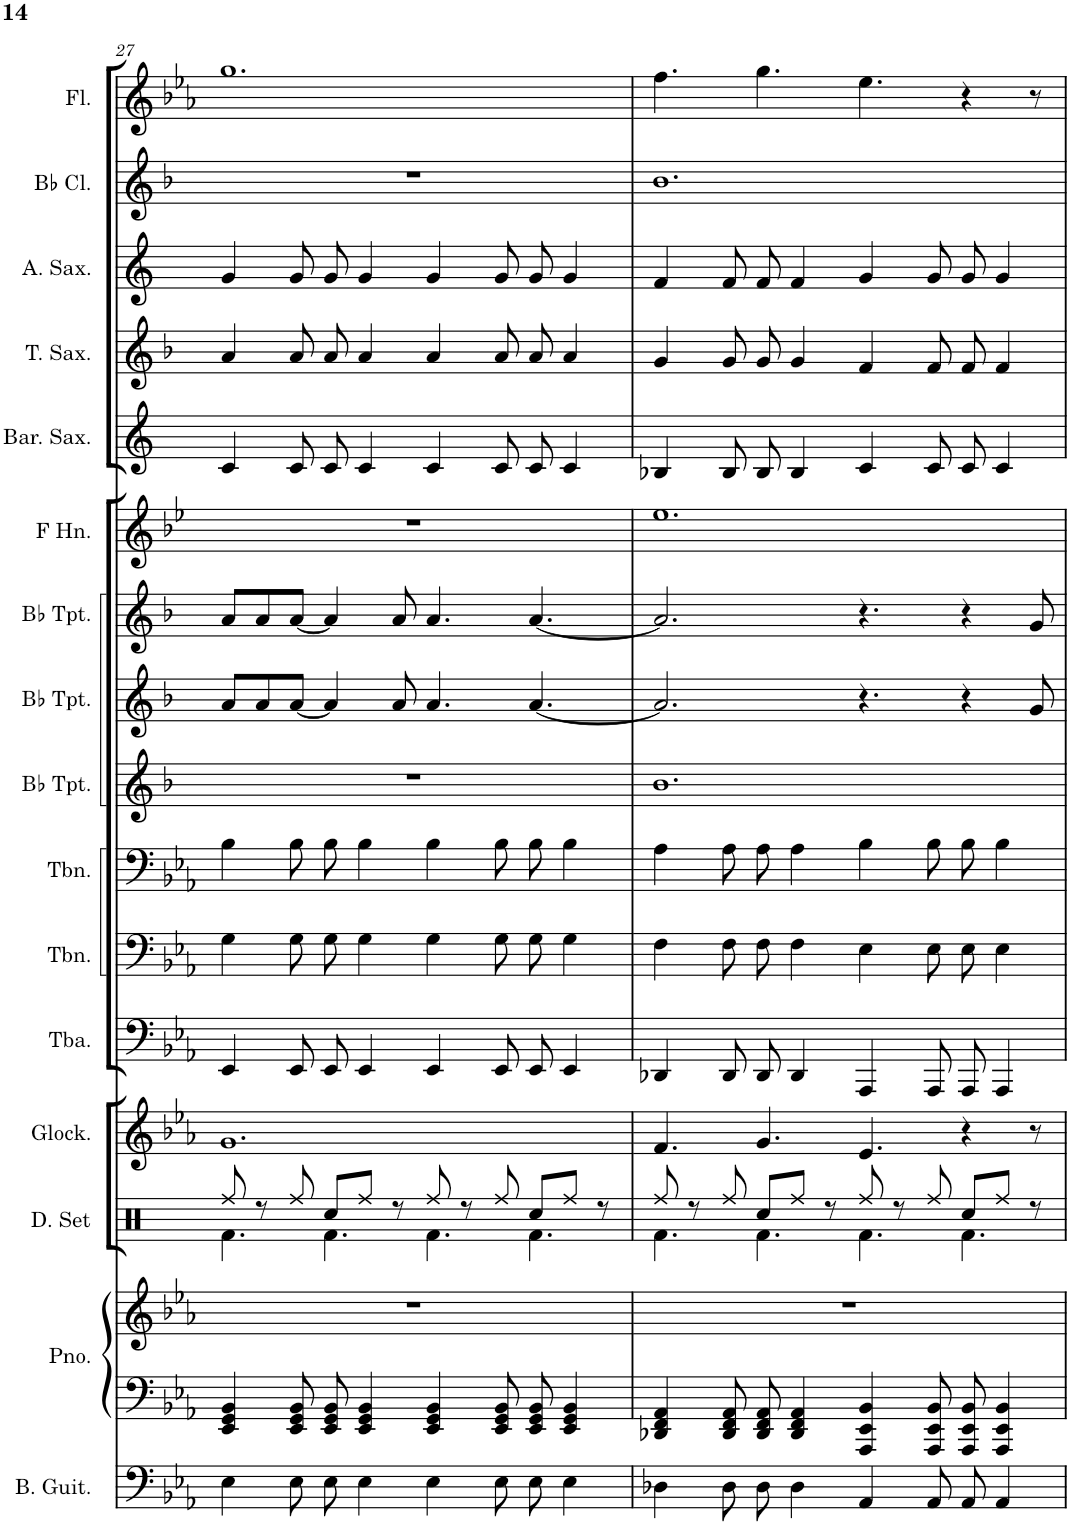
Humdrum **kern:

**kern	**kern	**kern	**kern	**kern	**kern	**kern	**kern	**kern	**kern	**kern	**kern	**kern	**kern	**kern	**kern	**kern
*part16	*part15	*part15	*part14	*part13	*part12	*part11	*part10	*part9	*part8	*part7	*part6	*part5	*part4	*part3	*part2	*part1
*staff17	*staff16	*staff15	*staff14	*staff13	*staff12	*staff11	*staff10	*staff9	*staff8	*staff7	*staff6	*staff5	*staff4	*staff3	*staff2	*staff1
*I"Bass Guitar	*I"Piano	*	*I"Drumset	*I"Glockenspiel	*I"Tuba	*I"Trombone	*I"Trombone	*I"Bb Trumpet	*I"Bb Trumpet	*I"Bb Trumpet	*I"Horn in F	*I"Baritone Saxophone	*I"Tenor Saxophone	*I"Alto Saxophone	*I"Bb Clarinet	*I"Flute
*I'B. Guit.	*I'Pno.	*	*I'D. Set	*I'Glock.	*I'Tba.	*I'Tbn.	*I'Tbn.	*I'Bb Tpt.	*I'Bb Tpt.	*I'Bb Tpt.	*	*I'Bar. Sax.	*I'T. Sax.	*I'A. Sax.	*I'Bb Cl.	*I'Fl.
!!LO:PB:g=z
*clefF4	*clefF4	*clefG2	*clefX	*clefG2	*clefF4	*clefF4	*clefF4	*clefG2	*clefG2	*clefG2	*clefG2	*clefG2	*clefG2	*clefG2	*clefG2	*clefG2
*Trd7c12	*	*	*	*Trd-14c-24	*	*	*	*Trd1c2	*Trd1c2	*Trd1c2	*Trd4c7	*Trd12c21	*Trd8c14	*Trd5c9	*Trd1c2	*
*k[b-e-a-]	*k[b-e-a-]	*k[b-e-a-]	*k[]	*k[b-e-a-]	*k[b-e-a-]	*k[b-e-a-]	*k[b-e-a-]	*k[b-]	*k[b-]	*k[b-]	*k[b-e-]	*k[]	*k[b-]	*k[]	*k[b-]	*k[b-e-a-]
*M12/8	*M12/8	*M12/8	*M12/8	*M12/8	*M12/8	*M12/8	*M12/8	*M12/8	*M12/8	*M12/8	*M12/8	*M12/8	*M12/8	*M12/8	*M12/8	*M12/8
=27	=27	=27	=27	=27	=27	=27	=27	=27	=27	=27	=27	=27	=27	=27	=27	=27
*	*	*	*^	*	*	*	*	*	*	*	*	*	*	*	*	*
4E-\	4EE-/ 4GG/ 4BB-/	1.r	8Rff/	4.Rf\	1.g	4EE-/	4G\	4B-\	1.r	8a/L	8a/L	1.r	4c/	4a/	4g/	1.r	1.gg
.	.	.	8r	.	.	.	.	.	.	8a/	8a/	.	.	.	.	.	.
8E-\	8EE-/ 8GG/ 8BB-/	.	8Rff/	.	.	8EE-/	8G\	8B-\	.	[8a/J	[8a/J	.	8c/	8a/	8g/	.	.
8E-\	8EE-/ 8GG/ 8BB-/	.	8Rcc/L	4.Rf\	.	8EE-/	8G\	8B-\	.	4a/]	4a/]	.	8c/	8a/	8g/	.	.
4E-\	4EE-/ 4GG/ 4BB-/	.	8Rff/J	.	.	4EE-/	4G\	4B-\	.	.	.	.	4c/	4a/	4g/	.	.
.	.	.	8r	.	.	.	.	.	.	8a/	8a/	.	.	.	.	.	.
4E-\	4EE-/ 4GG/ 4BB-/	.	8Rff/	4.Rf\	.	4EE-/	4G\	4B-\	.	4.a/	4.a/	.	4c/	4a/	4g/	.	.
.	.	.	8r	.	.	.	.	.	.	.	.	.	.	.	.	.	.
8E-\	8EE-/ 8GG/ 8BB-/	.	8Rff/	.	.	8EE-/	8G\	8B-\	.	.	.	.	8c/	8a/	8g/	.	.
8E-\	8EE-/ 8GG/ 8BB-/	.	8Rcc/L	4.Rf\	.	8EE-/	8G\	8B-\	.	[4.a/	[4.a/	.	8c/	8a/	8g/	.	.
4E-\	4EE-/ 4GG/ 4BB-/	.	8Rff/J	.	.	4EE-/	4G\	4B-\	.	.	.	.	4c/	4a/	4g/	.	.
.	.	.	8r	.	.	.	.	.	.	.	.	.	.	.	.	.	.
=28	=28	=28	=28	=28	=28	=28	=28	=28	=28	=28	=28	=28	=28	=28	=28	=28	=28
4D-X\	4DD-X/ 4FF/ 4AA-/	1.r	8Rff/	4.Rf\	4.f/	4DD-X/	4F\	4A-\	1.b-	2.a/]	2.a/]	1.ee-	4B-X/	4g/	4f/	1.b-	4.ff\
.	.	.	8r	.	.	.	.	.	.	.	.	.	.	.	.	.	.
8D-\	8DD-/ 8FF/ 8AA-/	.	8Rff/	.	.	8DD-/	8F\	8A-\	.	.	.	.	8B-/	8g/	8f/	.	.
8D-\	8DD-/ 8FF/ 8AA-/	.	8Rcc/L	4.Rf\	4.g/	8DD-/	8F\	8A-\	.	.	.	.	8B-/	8g/	8f/	.	4.gg\
4D-\	4DD-/ 4FF/ 4AA-/	.	8Rff/J	.	.	4DD-/	4F\	4A-\	.	.	.	.	4B-/	4g/	4f/	.	.
.	.	.	8r	.	.	.	.	.	.	.	.	.	.	.	.	.	.
4AA-/	4AAA-/ 4EE-/ 4BB-/	.	8Rff/	4.Rf\	4.e-/	4AAA-/	4E-\	4B-\	.	4.r	4.r	.	4c/	4f/	4g/	.	4.ee-\
.	.	.	8r	.	.	.	.	.	.	.	.	.	.	.	.	.	.
8AA-/	8AAA-/ 8EE-/ 8BB-/	.	8Rff/	.	.	8AAA-/	8E-\	8B-\	.	.	.	.	8c/	8f/	8g/	.	.
8AA-/	8AAA-/ 8EE-/ 8BB-/	.	8Rcc/L	4.Rf\	4r	8AAA-/	8E-\	8B-\	.	4r	4r	.	8c/	8f/	8g/	.	4r
4AA-/	4AAA-/ 4EE-/ 4BB-/	.	8Rff/J	.	.	4AAA-/	4E-\	4B-\	.	.	.	.	4c/	4f/	4g/	.	.
.	.	.	8r	.	8r	.	.	.	.	8g/	8g/	.	.	.	.	.	8r
*	*	*	*v	*v	*	*	*	*	*	*	*	*	*	*	*	*	*
=	=	=	=	=	=	=	=	=	=	=	=	=	=	=	=	=
*-	*-	*-	*-	*-	*-	*-	*-	*-	*-	*-	*-	*-	*-	*-	*-	*-
